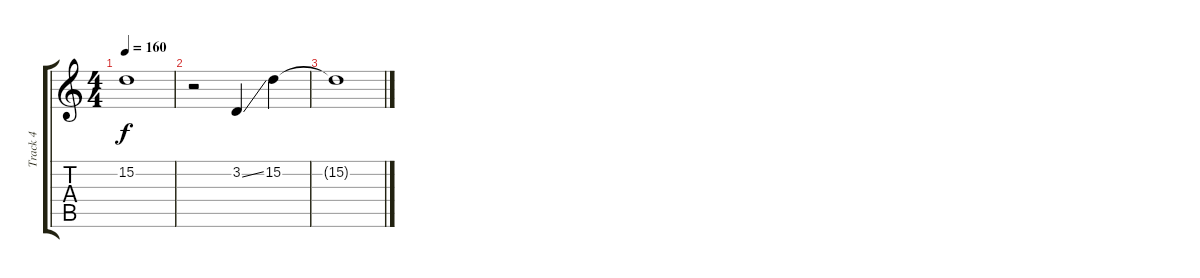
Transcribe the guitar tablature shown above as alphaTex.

\track ("Track 4" "Track 4") {instrument lead2sawtooth}
\staff {score tabs}
\tuning (E4 B3 G3 D3 A2 D2) {hide}
\ts (4 4)
\tempo 160
\clef g2
\ks c
15.2{t}.1{dy f} |
r.2 3.2{ss}.4 15.2.4 |
15.2{t}.1
